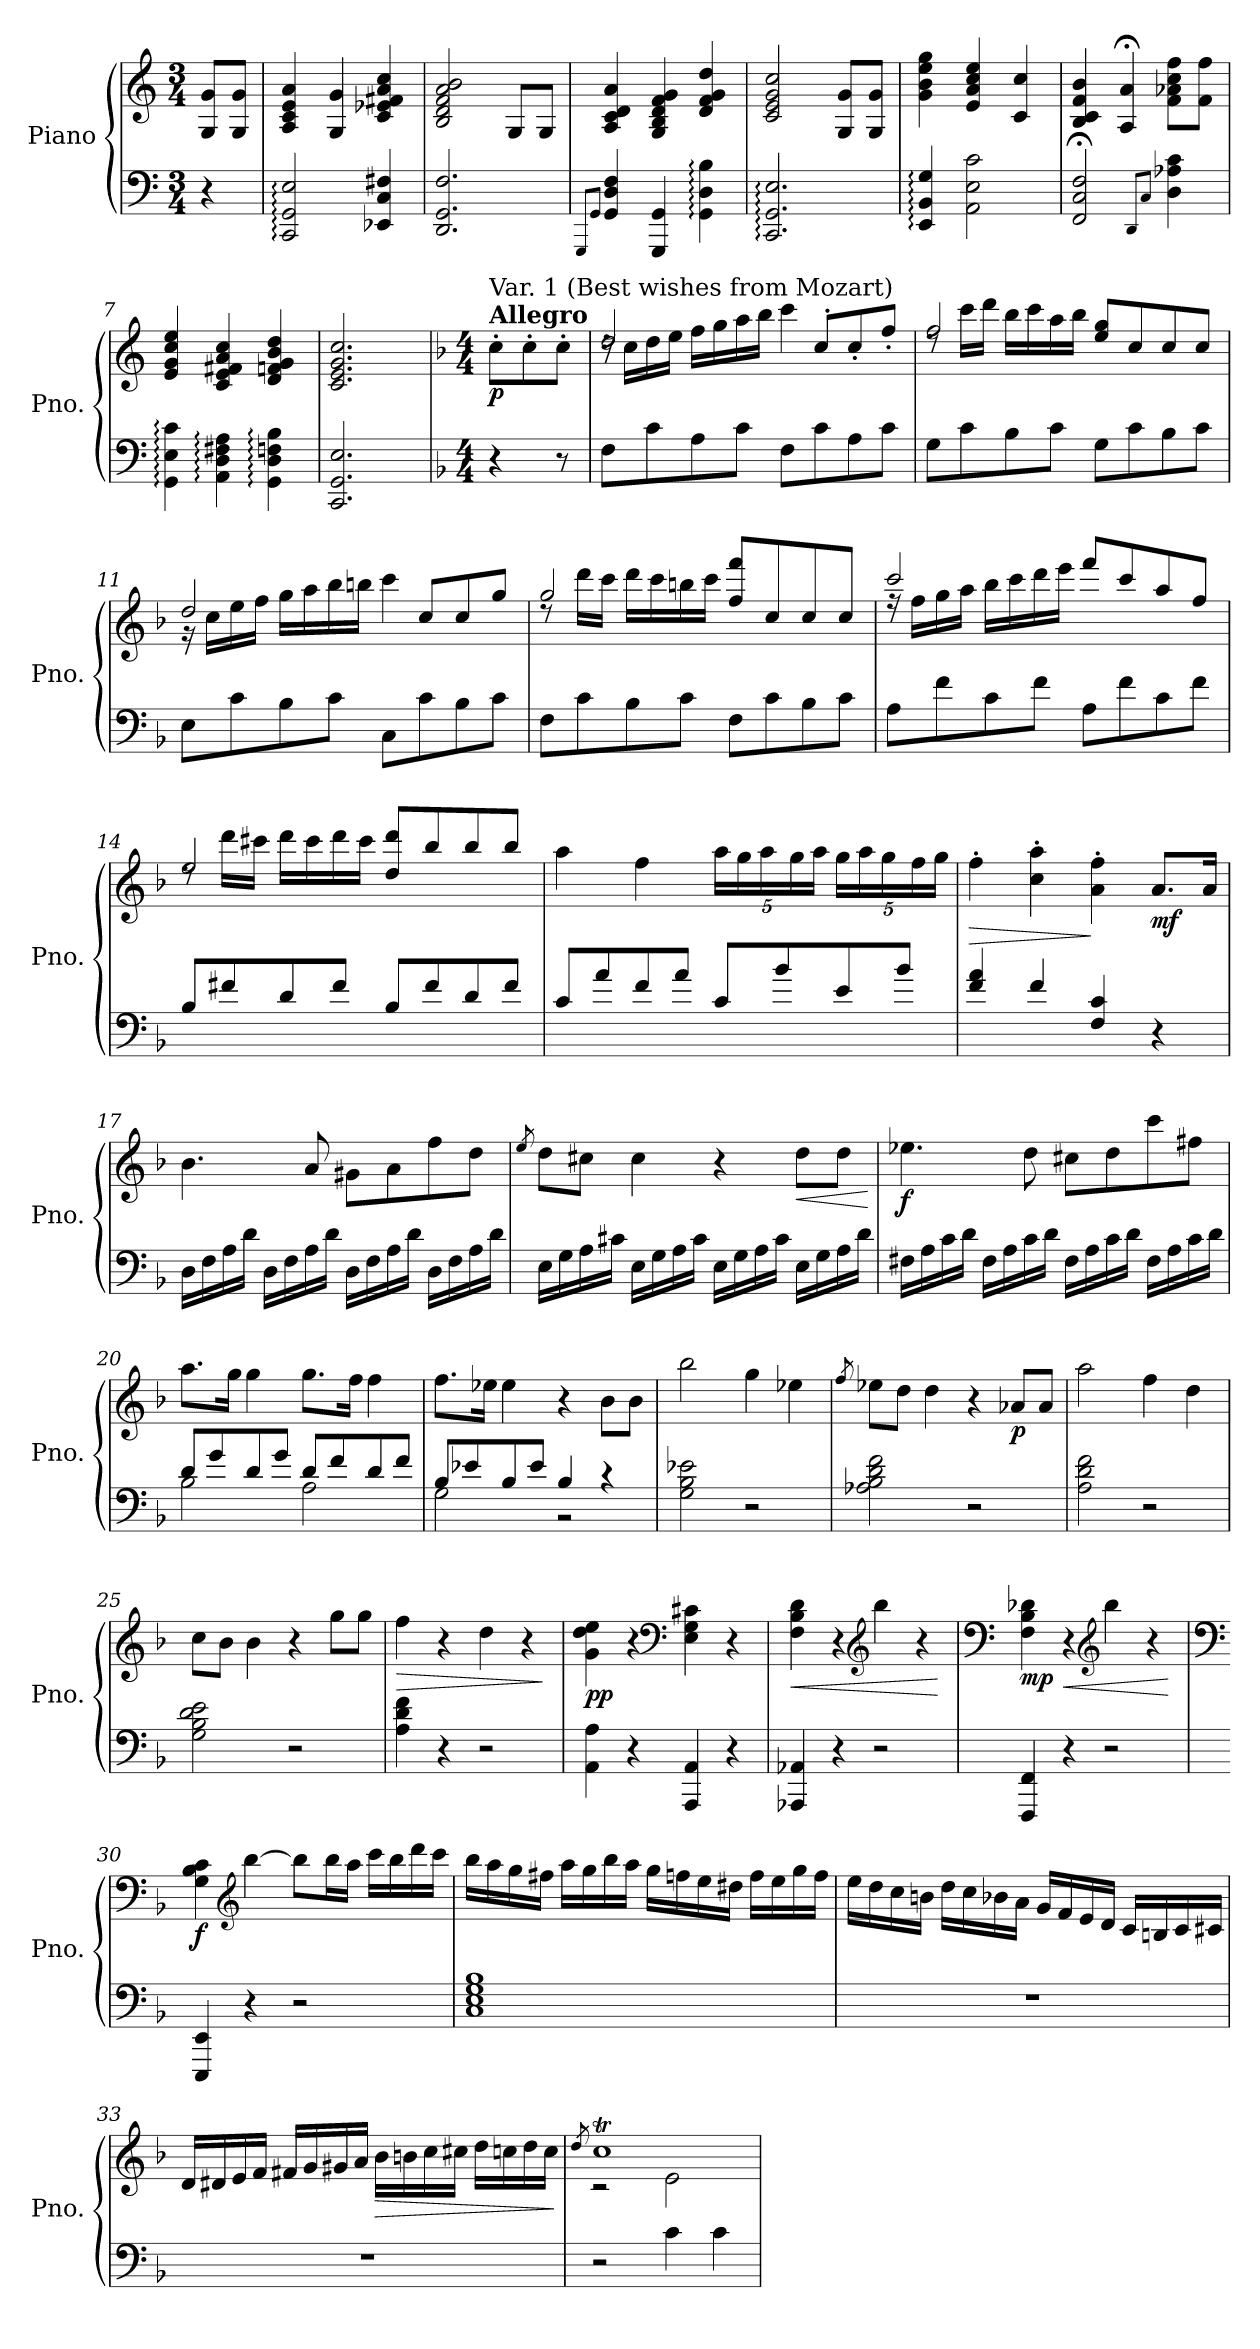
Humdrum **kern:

**kern	**kern	**dynam
*part1	*part1	*part1
*staff2	*staff1	*staff1/2
*I"Piano	*	*
*I'Pno.	*	*
*clefF4	*clefG2	*
*k[]	*k[]	*
*M3/4	*M3/4	*
*MM65	*MM65	*
=	=	=
4r	8G/ 8g/L	.
.	8G/ 8g/J	.
=1	=1	=1
2CC/: 2GG/: 2E/:	4A/ 4c/ 4e/ 4a/	.
.	4G/ 4g/	.
4EE-X/ 4C/ 4F#X/	4c/ 4e-X/ 4f#X/ 4a/ 4cc/	.
=2	=2	=2
2.DD/ 2.GG/ 2.F/	2B/ 2d/ 2f/ 2a/ 2b/	.
.	8G/L	.
.	8G/J	.
=3	=3	=3
8qGGG/L	.	.
8qGG/J	.	.
4GG/ 4D/ 4F/	4A/ 4c/ 4d/ 4a/	.
4GGG/ 4GG/	4G/ 4B/ 4d/ 4f/ 4g/	.
4GG\: 4D\: 4B\:	4d/ 4f/ 4g/ 4dd/	.
=4	=4	=4
2.CC/: 2.GG/: 2.E/:	2c/ 2e/ 2g/ 2cc/	.
.	8G/ 8g/L	.
.	8G/ 8g/J	.
=5	=5	=5
4EE/: 4BB/: 4G/:	4g\ 4b\ 4ee\ 4gg\	.
2AA\ 2E\ 2c\	4e/ 4a/ 4cc/ 4ee/	.
.	4c/ 4cc/	.
=6	=6	=6
2FF/;< 2C/;< 2F/;<	4B/ 4c/ 4f/ 4b/	.
.	4A/;< 4a/;<	.
8qDD/L	.	.
8qC/J	.	.
4D\ 4A-X\ 4c\	8f\ 8a-X\ 8cc\ 8ff\L	.
.	8f\ 8ff\J	.
!!LO:LB:g=z
=7	=7	=7
4GG\: 4E\: 4c\:	4e/ 4g/ 4cc/ 4ee/	.
4AA\: 4D\: 4F#X\: 4A\:	4c/ 4e/ 4f#X/ 4a/ 4cc/	.
4GG\: 4D\: 4Fn\: 4B\:	4d/ 4fn/ 4g/ 4b/ 4dd/	.
=8	=8	=8
2.CC/ 2.GG/ 2.E/	2.c/ 2.e/ 2.g/ 2.cc/	.
=8X1	=8X1	=8X1
*k[b-]	*k[b-]	*
*M4/4	*M4/4	*
*	*MM150	*
!	!LO:TX:a:B:t=Allegro	!
!	!LO:TX:a:t=Var. 1 (Best wishes from Mozart)	!
!	!	!LO:DY:b
4r	8cc'\L	p
.	8cc'\	.
8r	8cc'\J	.
=9	=9	=9
*	*^	*
8F\L	2dd/	16rdd	.
.	.	16cc\LL	.
8c\	.	16dd\	.
.	.	16ee\JJ	.
8A\	.	16ff\LL	.
.	.	16gg\	.
8c\J	.	16aa\	.
.	.	16bb-\JJ	.
8F\L	8rAyy	4ccc\	.
8c\	8cc'/L	.	.
8A\	8cc'/	4ryy	.
8c\J	8ff'/J	.	.
=10	=10	=10	=10
8G\L	2ff/	8rdd	.
8c\	.	16ccc\LL	.
.	.	16ddd\JJ	.
8B-\	.	16bb-\LL	.
.	.	16ccc\	.
8c\J	.	16aa\	.
.	.	16bb-\JJ	.
8G\L	8ee/ 8gg/L	2ryy	.
8c\	8cc/	.	.
8B-\	8cc/	.	.
8c\J	8cc/J	.	.
!!LO:LB:g=z	!!
=11	=11	=11	=11
8E\L	2dd/	16r	.
.	.	16cc\LL	.
8c\	.	16ee\	.
.	.	16ff\JJ	.
8B-\	.	16gg\LL	.
.	.	16aa\	.
8c\J	.	16bb-\	.
.	.	16bbn\JJ	.
8C\L	8rAyy	4ccc\	.
8c\	8cc/L	.	.
8B-\	8cc/	4ryy	.
8c\J	8gg/J	.	.
=12	=12	=12	=12
8F\L	2gg/	8rdd	.
8c\	.	16ddd\LL	.
.	.	16ccc\JJ	.
8B-\	.	16ddd\LL	.
.	.	16ccc\	.
8c\J	.	16bbn\	.
.	.	16ccc\JJ	.
8F\L	8ff/ 8fff/L	2ryy	.
8c\	8cc/	.	.
8B-\	8cc/	.	.
8c\J	8cc/J	.	.
=13	=13	=13	=13
8A\L	2ccc/	16rff	.
.	.	16ff\LL	.
8f\	.	16gg\	.
.	.	16aa\JJ	.
8c\	.	16bb-\LL	.
.	.	16ccc\	.
8f\J	.	16ddd\	.
.	.	16eee\JJ	.
8A\L	8fff/L	2ryy	.
8f\	8ccc/	.	.
8c\	8aa/	.	.
8f\J	8ff/J	.	.
!!LO:LB:g=z	!!
=14	=14	=14	=14
8B-/L	2ee/	8rdd	.
8f#X/	.	16ddd\LL	.
.	.	16ccc#X\JJ	.
8d/	.	16ddd\LL	.
.	.	16ccc#\	.
8f#/J	.	16ddd\	.
.	.	16ccc#\JJ	.
8B-/L	8dd/ 8ddd/L	2ryy	.
8f#/	8bb-/	.	.
8d/	8bb-/	.	.
8f#/J	8bb-/J	.	.
*	*v	*v	*
=15	=15	=15
8c/L	4aa\	.
8a/	.	.
8f/	4ff\	.
8a/J	.	.
*	*Xbrackettup	*
8c/L	20aa\LL	.
.	20gg\	.
.	20aa\	.
8b-/	.	.
.	20gg\	.
.	20aa\JJ	.
8e/	20gg\LL	.
.	20aa\	.
.	20gg\	.
8b-/J	.	.
.	20ff\	.
.	20gg\JJ	.
=16	=16	=16
!	!	!LO:HP:b
4f/ 4a/	4ff'\	>
4f/	4cc\' 4aa\'	.
4F/ 4c/	4a\' 4ff\'	]
!	!	!LO:DY:b
4r	8.a/L	mf
.	16a/Jk	.
!!LO:LB:g=z
=17	=17	=17
16D\LL	4.b-\	.
16F\	.	.
16A\	.	.
16d\JJ	.	.
16D\LL	.	.
16F\	.	.
16A\	8a/	.
16d\JJ	.	.
16D\LL	8g#X\L	.
16F\	.	.
16A\	8a\	.
16d\JJ	.	.
16D\LL	8ff\	.
16F\	.	.
16A\	8dd\J	.
16d\JJ	.	.
=18	=18	=18
.	8qee/	.
16E\LL	8dd\L	.
16G\	.	.
16A\	8cc#X\J	.
16c#X\JJ	.	.
16E\LL	4cc#\	.
16G\	.	.
16A\	.	.
16c#\JJ	.	.
16E\LL	4r	.
16G\	.	.
16A\	.	.
16c#\JJ	.	.
!	!	!LO:HP:b
16E\LL	8dd\L	<
16G\	.	.
16A\	8dd\J	.
16d\JJ	.	.
.	.	[
!!LO:PB:g=z
=19	=19	=19
!	!	!LO:DY:b
16F#X\LL	4.ee-X\	f
16A\	.	.
16c\	.	.
16d\JJ	.	.
16F#\LL	.	.
16A\	.	.
16c\	8dd\	.
16d\JJ	.	.
16F#\LL	8cc#X\L	.
16A\	.	.
16c\	8dd\	.
16d\JJ	.	.
16F#\LL	8ccc\	.
16A\	.	.
16c\	8ff#X\J	.
16d\JJ	.	.
=20	=20	=20
*^	*	*
8d/L	2B-\	8.aa\L	.
8g/	.	.	.
.	.	16gg\Jk	.
8d/	.	4gg\	.
8g/J	.	.	.
8d/L	2A\	8.gg\L	.
8f/	.	.	.
.	.	16ff\Jk	.
8d/	.	4ff\	.
8f/J	.	.	.
=21	=21	=21	=21
8B-/L	2G\	8.ff\L	.
8e-X/	.	.	.
.	.	16ee-X\Jk	.
8B-/	.	4ee-\	.
8e-/J	.	.	.
4B-/	2r	4r	.
4r	.	8b-\L	.
.	.	8b-\J	.
*v	*v	*	*
=22	=22	=22
2G\ 2B-\ 2e-X\	2bb-\	.
2r	4gg\	.
.	4ee-X\	.
!!LO:LB:g=z
=23	=23	=23
.	8qff/	.
2A-X\ 2B-\ 2d\ 2f\	8ee-X\L	.
.	8dd\J	.
.	4dd\	.
2r	4r	.
!	!	!LO:DY:b
.	8a-X/L	p
.	8a-/J	.
=24	=24	=24
2A\ 2d\ 2f\	2aa\	.
2r	4ff\	.
.	4dd\	.
=25	=25	=25
2G\ 2B-\ 2d\ 2e\	8cc\L	.
.	8b-\J	.
.	4b-\	.
2r	4r	.
.	8gg\L	.
.	8gg\J	.
=26	=26	=26
!	!	!LO:HP:b
4A\ 4d\ 4f\	4ff\	>
4r	4r	.
2r	4dd\	.
.	4r	.
.	.	]
=27	=27	=27
!	!	!LO:DY:b
4AA\ 4A\	4g\ 4dd\ 4ee\	pp
4r	4r	.
*	*clefF4	*
4AAA/ 4AA/	4E\ 4G\ 4c#X\	.
4r	4r	.
=28	=28	=28
!	!	!LO:HP:b
4AAA-X/ 4AA-X/	4F\ 4B-\ 4d\	<
4r	4r	.
*	*clefG2	*
2r	4bb-\	.
.	4r	.
.	.	[
!!LO:LB:g=z
=29	=29	=29
*	*clefF4	*
!	!	!LO:DY:b
4FFF/ 4FF/	4F\ 4B-\ 4d-X\	mp
!	!	!LO:HP:b
4r	4r	<
*	*clefG2	*
2r	4bb-\	.
.	4r	.
.	.	[
=30	=30	=30
*	*clefF4	*
!	!	!LO:DY:b
4EEE/ 4EE/	4G\ 4B-\ 4c\	f
*	*clefG2	*
4r	[4bb-\	.
2r	8bb-\L]	.
.	16bb-\L	.
.	16aa\JJ	.
.	16ccc\LL	.
.	16bb-\	.
.	16ddd\	.
.	16ccc\JJ	.
=31	=31	=31
1C 1E 1G 1B-	16bb-\LL	.
.	16aa\	.
.	16gg\	.
.	16ff#X\JJ	.
.	16aa\LL	.
.	16gg\	.
.	16bb-\	.
.	16aa\JJ	.
.	16gg\LL	.
.	16ffn\	.
.	16ee\	.
.	16dd#X\JJ	.
.	16ff\LL	.
.	16ee\	.
.	16gg\	.
.	16ff\JJ	.
!!LO:LB:g=z
=32	=32	=32
1r	16ee\LL	.
.	16dd\	.
.	16cc\	.
.	16bn\JJ	.
.	16dd\LL	.
.	16cc\	.
.	16b-X\	.
.	16a\JJ	.
.	16g/LL	.
.	16f/	.
.	16e/	.
.	16d/JJ	.
.	16c/LL	.
.	16Bn/	.
.	16c/	.
.	16c#X/JJ	.
=33	=33	=33
1r	16d/LL	.
.	16d#X/	.
.	16e/	.
.	16f/JJ	.
.	16f#X/LL	.
.	16g/	.
.	16g#X/	.
.	16a/JJ	.
!	!	!LO:HP:b
.	16b-\LL	>
.	16bn\	.
.	16cc\	.
.	16cc#X\JJ	.
.	16dd\LL	.
.	16ccn\	.
.	16dd\	.
.	16cc\JJ	.
.	.	]
=34	=34	=34
.	8qdd/	.
*	*^	*
2r	1ccT	2r	.
4c\	.	2e\	.
4c\	.	.	.
*	*v	*v	*
=	=	=
*-	*-	*-
